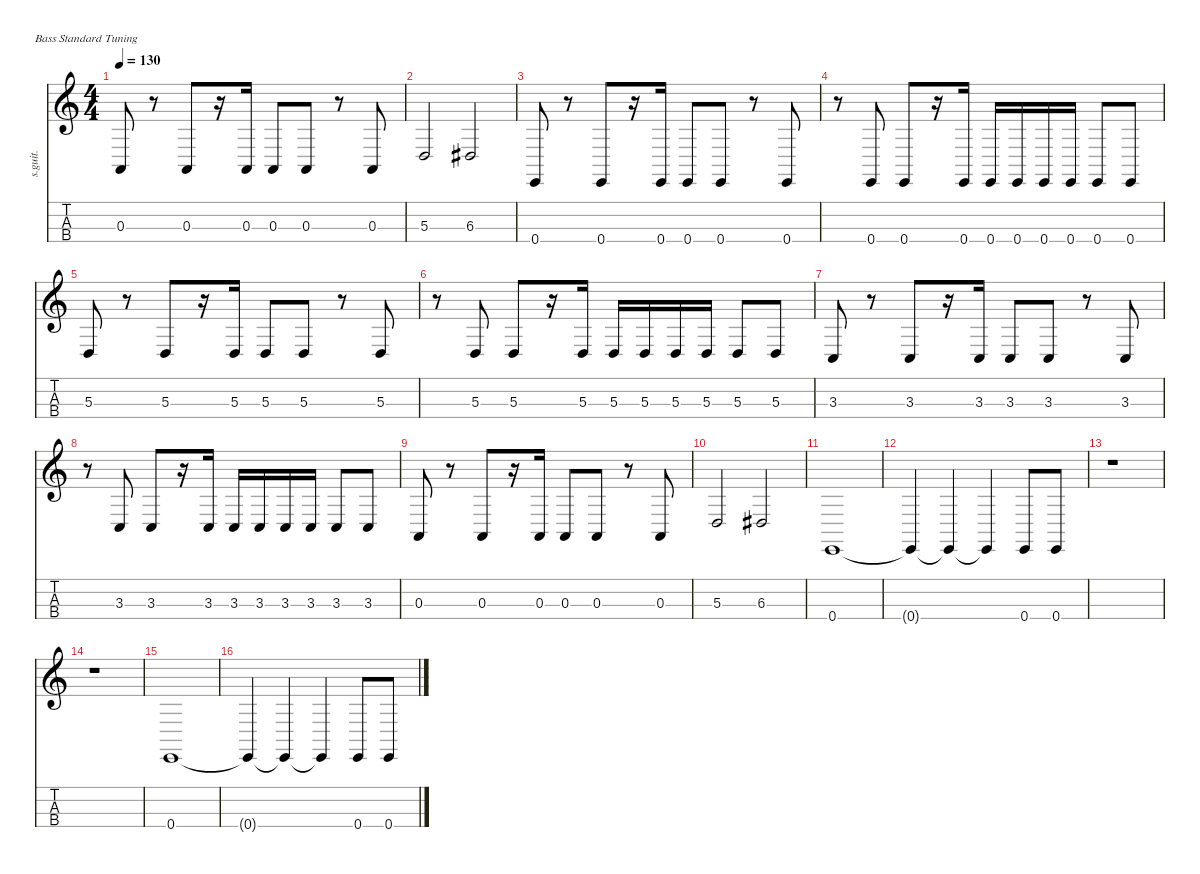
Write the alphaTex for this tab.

\defaultSystemsLayout 4
\hideDynamics
\bracketExtendMode nobrackets
\otherSystemsTrackNameOrientation horizontal
\track ("Bass" "s.guit.") {instrument acousticguitarsteel}
\staff {score tabs}
\tuning (G2 D2 A1 E1)
\ts (4 4)
\tempo 130
\clef g2
\ks c
0.3.8{dy f} r.8 0.3.8 r.16 0.3.16 0.3.8 0.3.8 r.8 0.3.8 |
5.3.2 6.3{acc #}.2 |
0.4.8 r.8 0.4.8 r.16 0.4.16 0.4.8 0.4.8 r.8 0.4.8 |
r.8 0.4.8 0.4.8 r.16 0.4.16 0.4.16 0.4.16 0.4.16 0.4.16 0.4.8 0.4.8 |
5.3.8 r.8 5.3.8 r.16 5.3.16 5.3.8 5.3.8 r.8 5.3.8 |
r.8 5.3.8 5.3.8 r.16 5.3.16 5.3.16 5.3.16 5.3.16 5.3.16 5.3.8 5.3.8 |
3.3.8 r.8 3.3.8 r.16 3.3.16 3.3.8 3.3.8 r.8 3.3.8 |
r.8 3.3.8 3.3.8 r.16 3.3.16 3.3.16 3.3.16 3.3.16 3.3.16 3.3.8 3.3.8 |
0.3.8 r.8 0.3.8 r.16 0.3.16 0.3.8 0.3.8 r.8 0.3.8 |
5.3.2 6.3{acc #}.2 |
0.4.1 |
0.4{t}.4 0.4{t}.4 0.4{t}.4 0.4.8 0.4.8 |
r.1 |
r.1 |
0.4.1 |
0.4{t}.4 0.4{t}.4 0.4{t}.4 0.4.8 0.4.8
